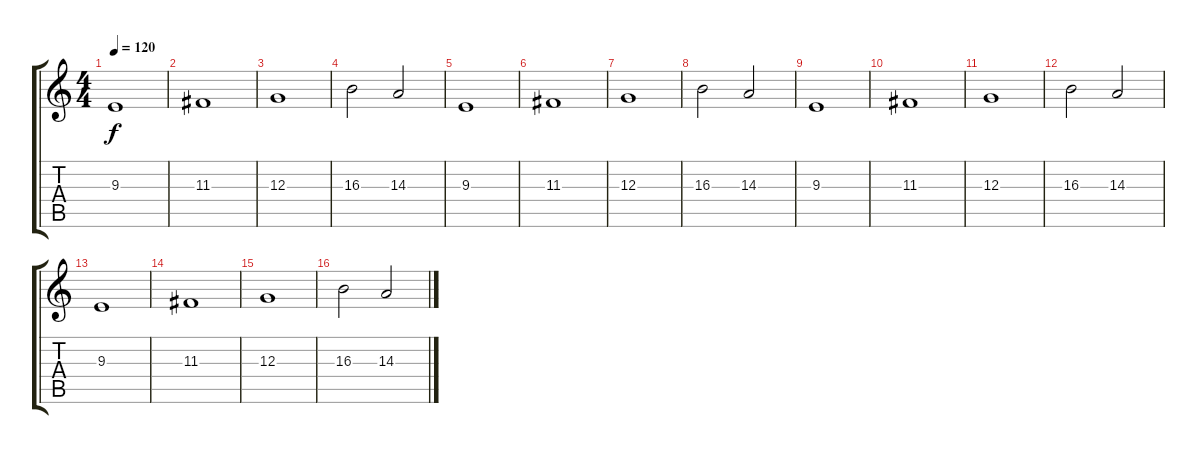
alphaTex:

\track "" {instrument stringensemble2}
\staff {score tabs}
\tuning (E4 B3 G3 D3 A2 E2) {hide}
\ts (4 4)
\tempo 120
\clef g2
\ks c
9.3.1{dy f} |
11.3.1 |
12.3.1 |
16.3.2 14.3.2 |
9.3.1 |
11.3.1 |
12.3.1 |
16.3.2 14.3.2 |
9.3.1 |
11.3.1 |
12.3.1 |
16.3.2 14.3.2 |
9.3.1 |
11.3.1 |
12.3.1 |
16.3.2 14.3.2
